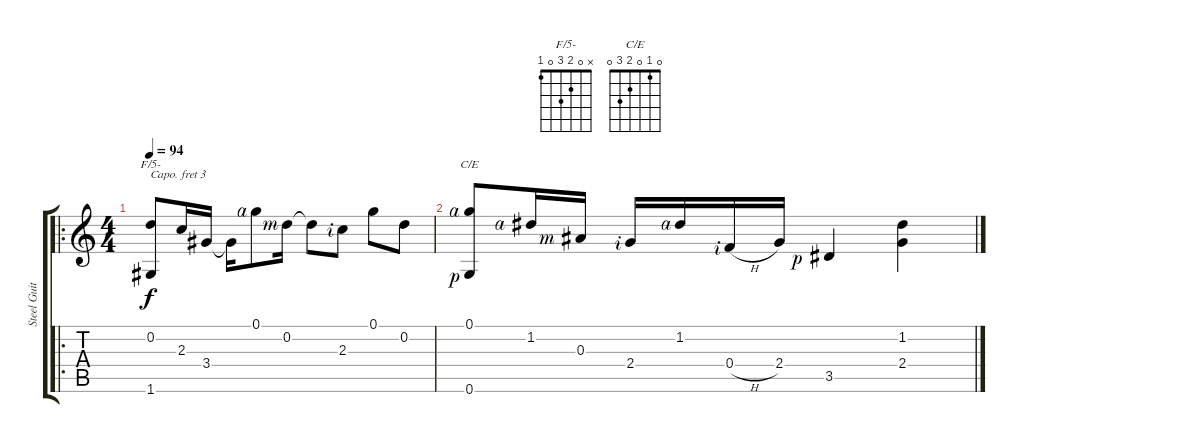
\track ("Steel Guitar" "Steel Guit") {instrument acousticguitarsteel}
\staff {score tabs}
\capo 3
\tuning (E4 B3 G3 D3 A2 E2) {hide}
\chord ("F/5-" x 0 2 3 0 1)
\chord ("C/E" 0 1 0 2 3 0)
\ro
\ts (4 4)
\tempo 94
\clef g2
\ks c
(0.2 1.6).8{ch "F/5-" dy f instrument acousticguitarsteel} 2.3.16 3.4.16 3.4{t}.16 0.1{rf 4}.8 0.2{rf 3}.16 0.2{t}.8 2.3{rf 2}.8 0.1.8 0.2.8 |
(0.1{rf 4} 0.6{rf 1}).8{ch "C/E"} 1.2{rf 4}.16 0.3{rf 3}.16 2.4{rf 2}.16 1.2{rf 4}.16 0.4{h rf 2}.16 2.4.16 3.5{rf 1}.4 (1.2 2.4).4
